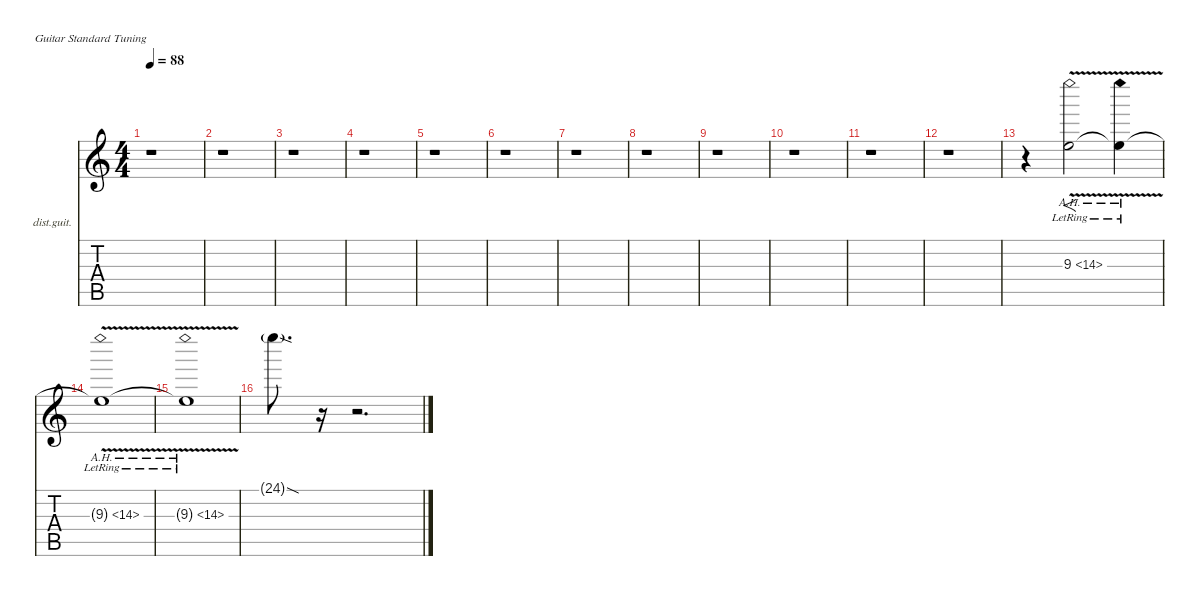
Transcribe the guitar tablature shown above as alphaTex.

\defaultSystemsLayout 4
\hideDynamics
\bracketExtendMode nobrackets
\firstSystemTrackNameOrientation horizontal
\otherSystemsTrackNameOrientation horizontal
\track ("Distortion Guitar (2)" "dist.guit.") {instrument distortionguitar}
\staff {score tabs}
\tuning (E4 B3 G3 D3 A2 E2)
\ts (4 4)
\tempo 88
\clef g2
\ks c
r.1{dy f} |
r.1 |
r.1 |
r.1 |
r.1 |
r.1 |
r.1 |
r.1 |
r.1 |
r.1 |
r.1 |
r.1 |
r.4 9.3{ah 5 v lr}.2{f} 9.3{ah 5 v lr t}.4 |
9.3{ah 5 v lr t}.1 |
9.3{ah 5 v lr t}.1 |
24.1{sod g}.8{d dy mf} r.16 r.2{d}
